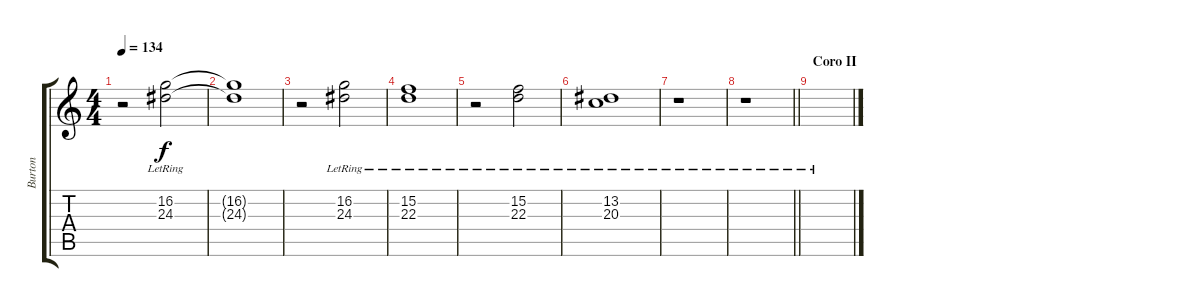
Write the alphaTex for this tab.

\track ("Burton" "Burton") {instrument electricgrandpiano}
\staff {score tabs}
\tuning (E4 B3 G3 D3 A2 E2) {hide}
\ts (4 4)
\tempo 134
\clef g2
\ks c
r.2{dy f} (16.2{lr} 24.3{lr}).2 |
(16.2{t} 24.3{t}).1 |
r.2 (16.2{lr} 24.3{lr}).2 |
(15.2{lr} 22.3{lr}).1 |
r.2 (15.2{lr} 22.3{lr}).2 |
(13.2{lr} 20.3{lr}).1 |
r.1 |
\barLineRight lightlight
r.1 |
\section ("" "Coro II")
